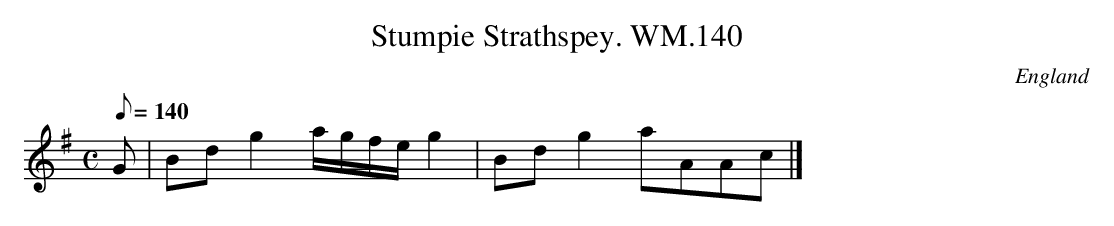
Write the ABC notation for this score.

X:1
T:Stumpie Strathspey. WM.140
M:C
L:1/8
Q:140
O:England
K:G
G|Bd g2 a/g/f/e/g2|Bdg2aAAc|]
